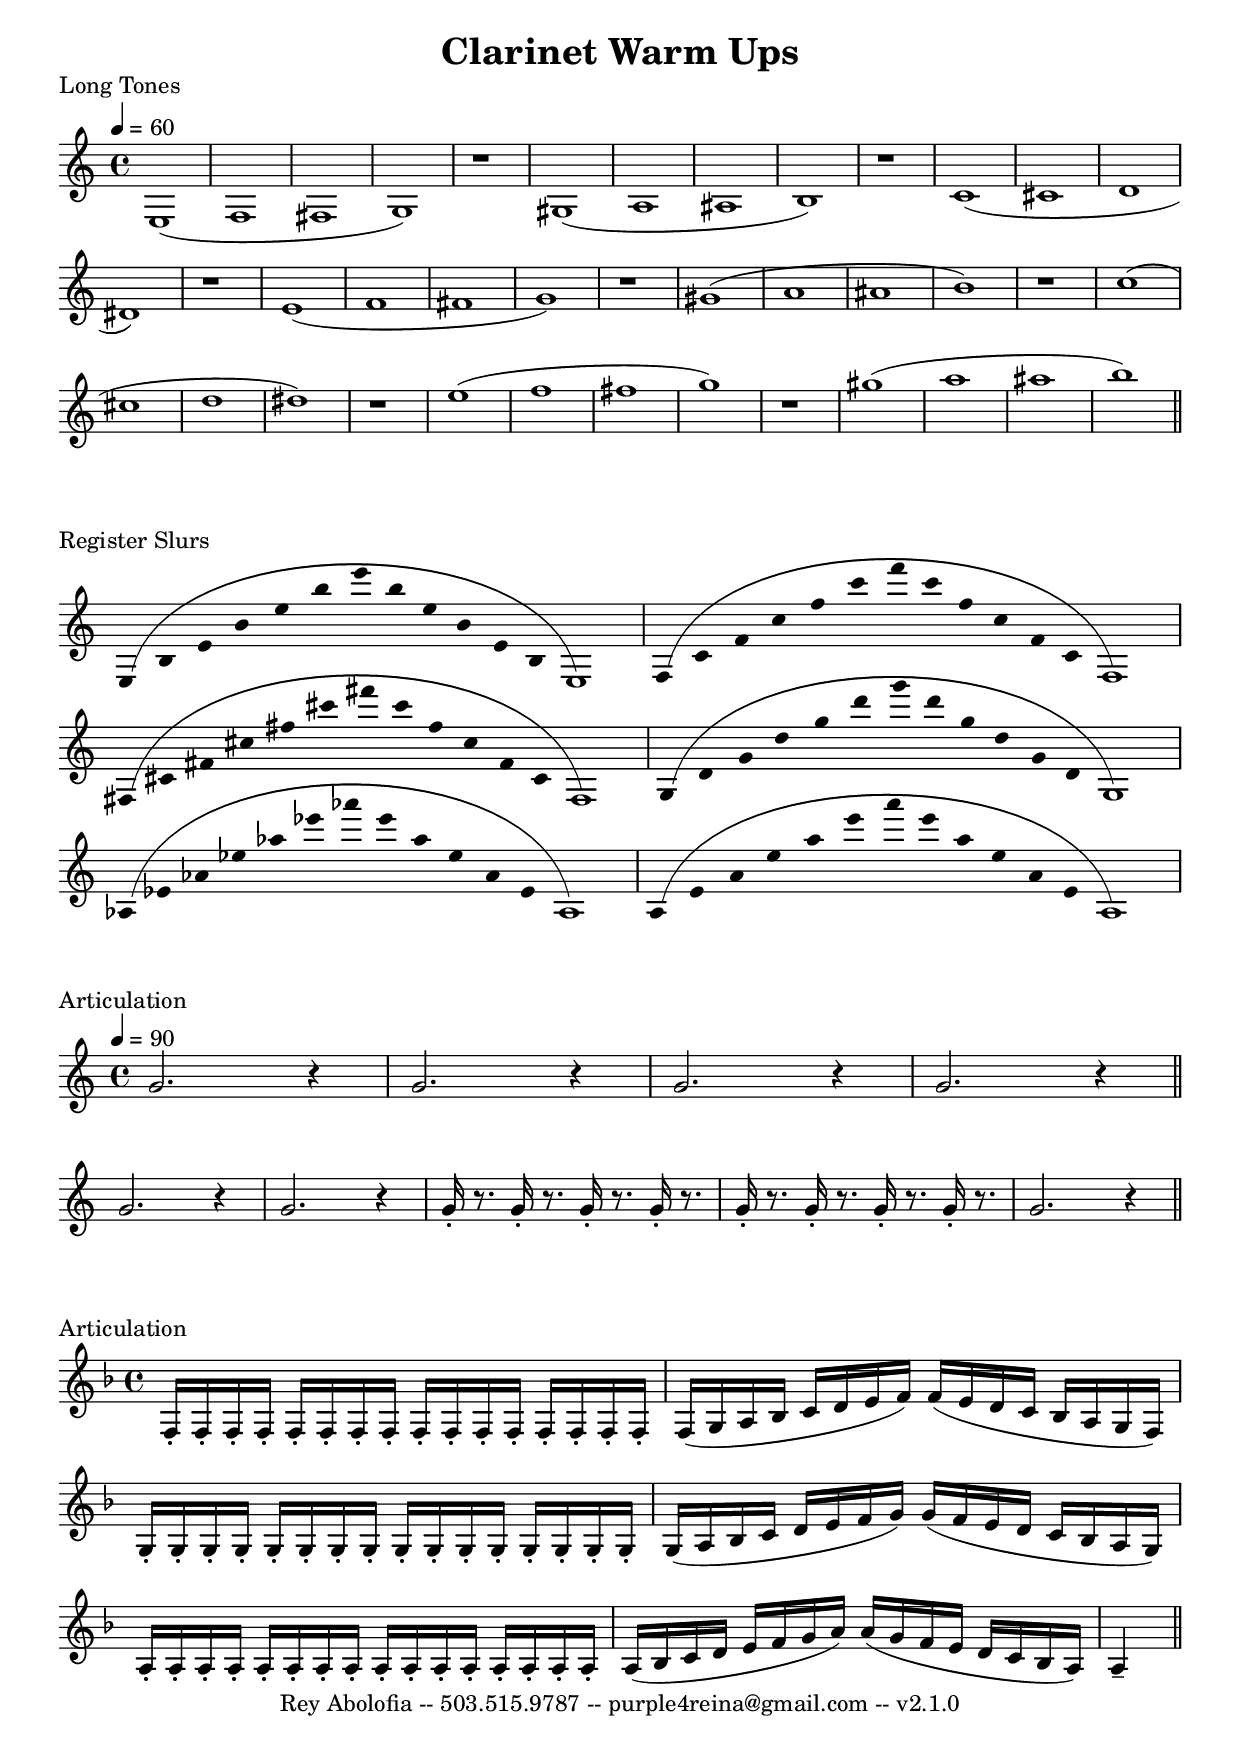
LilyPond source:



\header{
    title = "Clarinet Warm Ups"
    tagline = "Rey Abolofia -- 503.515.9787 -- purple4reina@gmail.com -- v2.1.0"
}

%%% LONG TONES %%%
\score {

    \header {
        piece = "Long Tones"
    }
    \layout {
        indent = #0
        \context {
            \Score
            \override BarNumber.break-visibility = ##(#f #f #f)
        }
    }

    \transpose c c {
        \tempo 4 = 60
        e1 (f fis g) r
        gis (a ais b) r
        c' (cis' d' dis') r
        e' (f' fis' g') r
        gis' (a' ais' b') r
        c'' (cis'' d'' dis'') r
        e'' (f'' fis'' g'') r
        gis'' (a'' ais'' b'')
        \bar "||"
    }
}


%%% REGISTER SLURS %%%
\score {

    \header {
        piece = "Register Slurs"
    }
    \layout {
        indent = #0
        \context {
            \Score
            \override BarNumber.break-visibility = ##(#f #f #f)
        }
    }

    \transpose c c {
        \override Stem.length = #0  % remove stems
        \override Score.TimeSignature.stencil = ##f  % remove timesig

        \time 16/4

        e4 (b e' b' e'' b'' e''' b'' e'' b' e' b e1)
        f4 (c' f' c'' f'' c''' f''' c''' f'' c'' f' c' f1)
        fis4 (cis' fis' cis'' fis'' cis''' fis''' cis''' fis'' cis'' fis' cis' fis1)
        g4 (d' g' d'' g'' d''' g''' d''' g'' d'' g' d' g1)
        aes4 (ees' aes' ees'' aes'' ees''' aes''' ees''' aes'' ees'' aes' ees' aes1)
        a4 (e' a' e'' a'' e''' a''' e''' a'' e'' a' e' a1)

    }
}


%%% ARTICULATION %%%
\score {

    \header {
        piece = "Articulation"
    }
    \layout {
        indent = #0
        ragged-last = ##f
        \context {
            \Score
            \override BarNumber.break-visibility = ##(#f #f #f)
        }
    }

    \transpose c c' {
        \tempo 4 = 90

        g2. r4
        g2. r4
        g2. r4
        g2. r4
        \bar "||"
        \break

        g2. r4
        g2. r4
        g16-. r8. g16-. r8. g16-. r8. g16-. r8.
        g16-. r8. g16-. r8. g16-. r8. g16-. r8.
        g2. r4
        \bar "||"
    }

}

\score {

    \header {
        piece = "Articulation"
    }
    \layout {
        indent = #0
        ragged-last = ##f
        \context {
            \Score
            \override BarNumber.break-visibility = ##(#f #f #f)
        }
    }

    \transpose c c' {
        \key f \major
        \repeat unfold 16 { f,16-. }
        f, (g, a, bes, c d e f) f (e d c bes, a, g, f,)
        \repeat unfold 16 { g,-. }
        g, (a, bes, c d e f g) g (f e d c bes, a, g,)
        \repeat unfold 16 { a,-. }
        a, (bes, c d e f g a) a (g f e d c bes, a,) a,4--
        \bar "||"
    }
}



\version "2.16.2"  % necessary for upgrading to future LilyPond versions.
